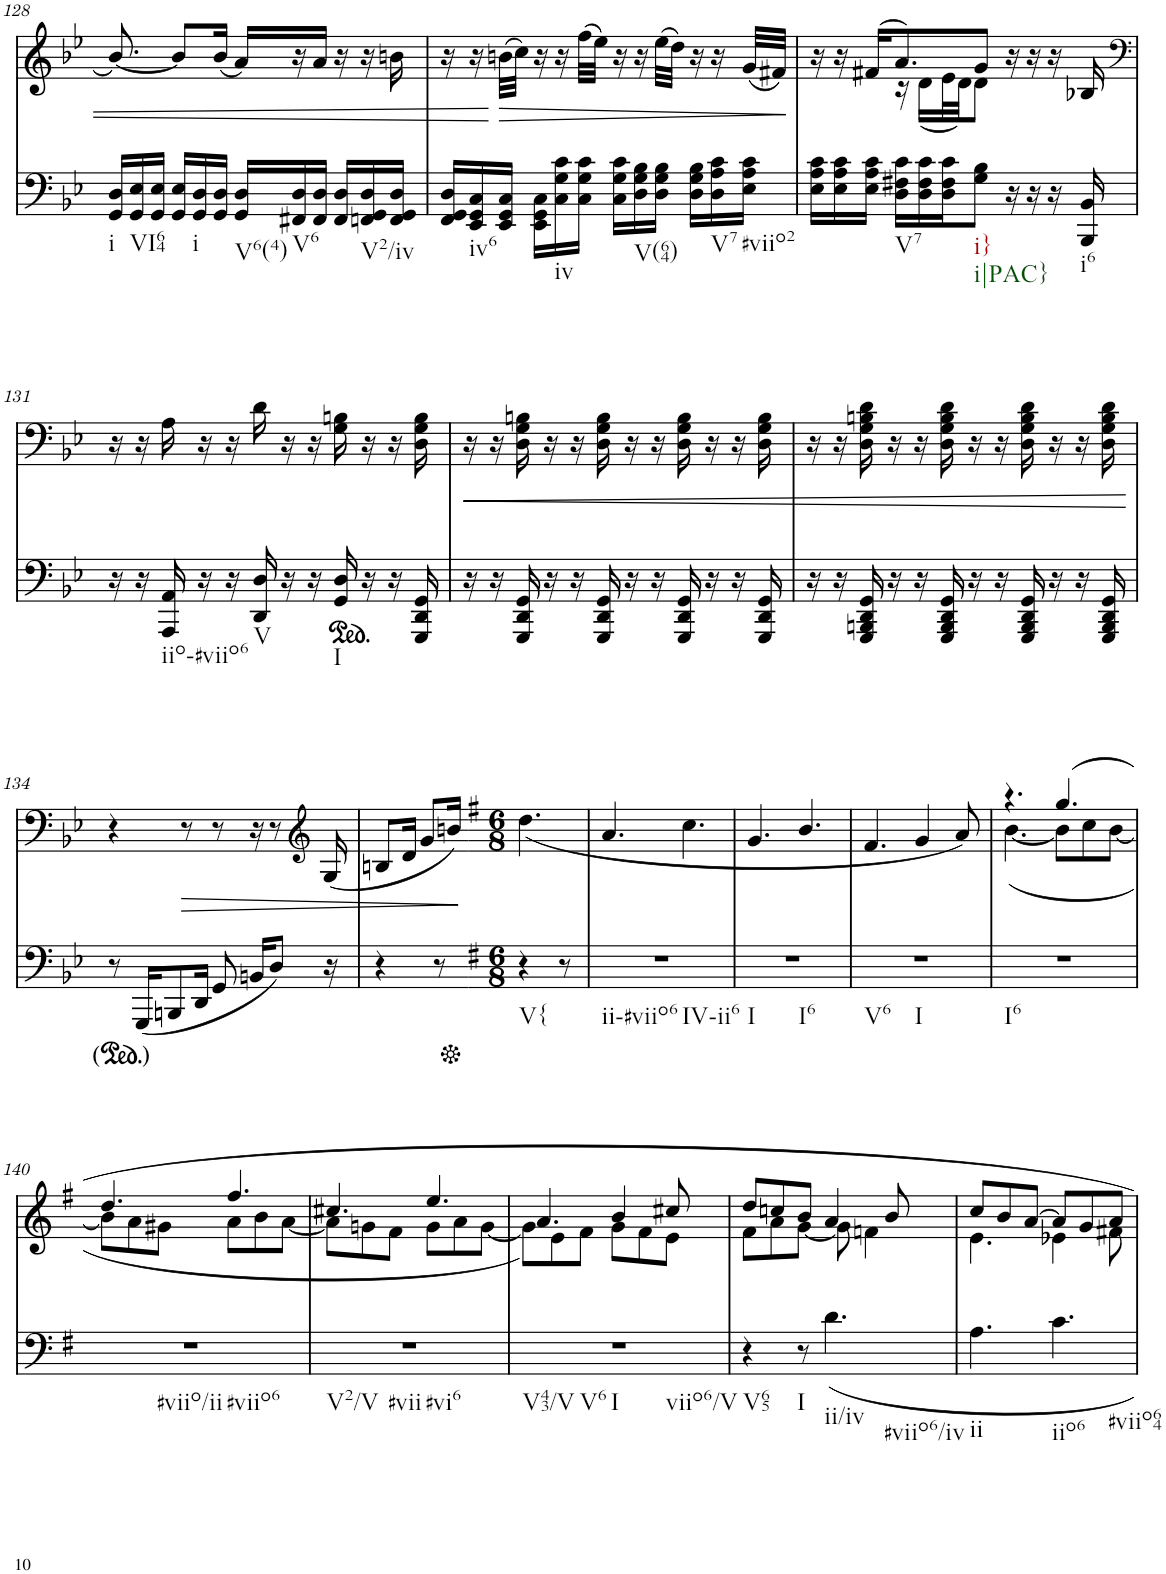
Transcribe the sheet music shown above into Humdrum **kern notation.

**kern	**kern	**dynam
*part2	*part1	*part1
*staff2	*staff1	*staff1
*I"Piano	*I"Piano	*
*I'Pno	*I'Pno	*
!!LO:PB:g=z
*clefF4	*clefG2	*
*k[b-e-]	*k[b-e-]	*
*M12/16	*M12/16	*
=128	=128	=128
!LO:TX:b:t=i	!	!
16GG/ 16D/LL	[8.b-/	.
!LO:TX:b:t=VI64	!	!
16GG/ 16E-/	.	.
16GG/ 16E-/JJ	.	.
16GG/ 16E-/LL	8b-/L]	.
!LO:TX:b:t=i	!	!
16GG/ 16D/	.	.
16GG/ 16D/JJ	(16b-/Jk	.
!LO:TX:b:t=V6(4)	!	!
16GG/ 16D/LL	16a/LL)	.
!LO:TX:b:t=V6	!	!
16FF#X/ 16D/	16r	.
16FF#/ 16D/JJ	16a/JJ	.
16FF#/ 16D/LL	16r	.
!LO:TX:b:t=V2/iv	!	!
16FFn/ 16GG/ 16D/	16r	.
16FF/ 16GG/ 16D/JJ	16bn\	.
=129	=129	=129
16FF/ 16GG/ 16D/LL	16r	.
!LO:TX:b:t=iv6	!	!
16EE-/ 16GG/ 16C/	16r	.
!	!	!LO:HP:b
16EE-/ 16GG/ 16C/JJ	(32bn\LLL	>
.	32cc\JJJ)	.
16EE-\ 16GG\ 16C\LL	16r	.
!LO:TX:b:t=iv	!	!
16C\ 16G\ 16c\	16r	.
16C\ 16G\ 16c\JJ	(32ff\LLL	.
.	32ee-\JJJ)	.
16C\ 16G\ 16c\LL	16r	.
!LO:TX:b:t=V(64)	!	!
16D\ 16G\ 16B-\	16r	.
16D\ 16G\ 16B-\JJ	(32ee-\LLL	.
.	32dd\JJJ)	.
16D\ 16G\ 16B-\LL	16r	.
!LO:TX:b:t=V7	!	!
16D\ 16A\ 16c\	16r	.
!LO:TX:b:t=#viio2	!	!
16E-\ 16A\ 16c\JJ	(32g/LLL	.
.	32f#X/JJJ)	.
=130	=130	=130
*	*^	*
16E-\ 16A\ 16c\LL	16r	8.ryy	.
16E-\ 16A\ 16c\	16r	.	.
16E-\ 16A\ 16c\JJ	(16f#X/KL	.	.
!LO:TX:b:t=V7	!	!	!
16D\ 16F#X\ 16c\LL	8.a/)	16r	.
16D\ 16F#\ 16c\	.	(16d\LL	.
16D\ 16F#\ 16c\J	.	32e-\L	.
.	.	32d\JJ)	.
!LO:TX:b:t=i}	!	!	!
!LO:TX:b:t=i|PAC}	!	!	!
8G\ 8B-\J	8g/J	8d\J	.
16r	16r	4ryy	.
16r	16r	.	.
16r	16r	.	.
!LO:TX:b:t=i6	!	!	!
16BBB-/ 16BB-/	16B-X/	.	.
*	*v	*v	*
!!LO:LB:g=z
=131	=131	=131
*	*clefF4	*
16r	16r	.
16r	16r	.
!LO:TX:b:t=iio-#viio6	!	!
16AAA/ 16AA/	16A\	.
16r	16r	.
16r	16r	.
!LO:TX:b:t=V	!	!
16DD/ 16D/	16d\	.
16r	16r	.
16r	16r	.
*ped	*	*
!LO:TX:b:t=I	!	!
16GG/ 16D/	16G\ 16Bn\	.
16r	16r	.
16r	16r	.
16GGG/ 16DD/ 16GG/	16D\ 16G\ 16B\	.
=132	=132	=132
!	!	!LO:HP:b
16r	16r	<
16r	16r	.
16GGG/ 16DD/ 16GG/	16D\ 16G\ 16Bn\	.
16r	16r	.
16r	16r	.
16GGG/ 16DD/ 16GG/	16D\ 16G\ 16B\	.
16r	16r	.
16r	16r	.
16GGG/ 16DD/ 16GG/	16D\ 16G\ 16B\	.
16r	16r	.
16r	16r	.
16GGG/ 16DD/ 16GG/	16D\ 16G\ 16B\	.
=133	=133	=133
16r	16r	.
16r	16r	.
16GGG/ 16BBBn/ 16DD/ 16GG/	16D\ 16G\ 16Bn\ 16d\	.
16r	16r	.
16r	16r	.
16GGG/ 16BBB/ 16DD/ 16GG/	16D\ 16G\ 16B\ 16d\	.
16r	16r	.
16r	16r	.
16GGG/ 16BBB/ 16DD/ 16GG/	16D\ 16G\ 16B\ 16d\	.
16r	16r	.
16r	16r	.
16GGG/ 16BBB/ 16DD/ 16GG/	16D\ 16G\ 16B\ 16d\	.
.	.	]
!!LO:LB:g=z
=134	=134	=134
8r	4r	.
(16GGG/KL	.	.
8BBBn/	.	.
.	8r	.
16DD/Jk	.	.
8GG/	8r	.
16BBn/KL	16r	.
8D/J)	8r	.
*	*clefG2	*
16r	(16G/	.
=135	=135	=135
4r	8Bn/L	.
.	16d/Jk	.
.	8g/L	.
8r	.	.
.	16bn/Jk)	.
.	.	[
=135X5-	=135X5-	=135X5-
*k[f#]	*k[f#]	*
*M6/8	*M6/8	*
*Xped	*	*
!LO:TX:b:t=V{	!	!
4r	(<4.dd\	.
8r	.	.
=136	=136	=136
!LO:TX:b:t=ii-#viio6	!	!
!LO:TX:b:t=IV-ii6	!	!
2.r	4.a/	.
.	4.cc\	.
=137	=137	=137
!LO:TX:b:t=I	!	!
!LO:TX:b:t=I6	!	!
2.r	4.g/	.
.	4.b/	.
=138	=138	=138
!LO:TX:b:t=V6	!	!
!LO:TX:b:t=I	!	!
2.r	4.f#/	.
.	4g/	.
.	8a/)	.
=139	=139	=139
*	*^	*
!LO:TX:b:t=I6	!	!	!
2.r	4.r	([4.b\	.
.	4.gg/	8b\L]	.
.	.	8cc\	.
.	.	[8b\J	.
!!LO:LB:g=z	!!
=140	=140	=140	=140
!LO:TX:b:t=#viio/ii	!	!	!
!LO:TX:b:t=#viio6	!	!	!
2.r	4.dd/	8b\L]	.
.	.	8a\	.
.	.	8g#X\J	.
.	4.ff#/	8a\L	.
.	.	8b\	.
.	.	[8a\J	.
=141	=141	=141	=141
!LO:TX:b:t=V2/V	!	!	!
!LO:TX:b:t=#vii	!	!	!
!LO:TX:b:t=#vi6	!	!	!
2.r	4.cc#X/	8a\L]	.
.	.	8gn\	.
.	.	8f#\J	.
.	4.ee/	8g\L	.
.	.	8a\	.
.	.	[8g\J	.
=142	=142	=142	=142
!LO:TX:b:t=V43/V	!	!	!
!LO:TX:b:t=V6	!	!	!
!LO:TX:b:t=I	!	!	!
!LO:TX:b:t=viio6/V	!	!	!
2.r	4.a/	8g\L])	.
.	.	8e\	.
.	.	8f#\J	.
.	4b/	8g\L	.
.	.	8f#\	.
.	8cc#X/	8e\J	.
=143	=143	=143	=143
!LO:TX:b:t=V65	!	!	!
4r	8dd/L	8f#\L	.
.	8ccn/	8a\	.
!LO:TX:b:t=I	!	!	!
8r	8b/J	[8g\J	.
!LO:TX:b:t=ii/iv	!	!	!
!LO:TX:b:t=#viio6/iv	!	!	!
4.d\	4a/	8g\]	.
.	.	4fn\	.
.	8b/	.	.
=144	=144	=144	=144
!LO:TX:b:t=ii	!	!	!
4.A\	8cc/L	4.e\	.
.	8b/	.	.
.	[8a/J	.	.
!LO:TX:b:t=iio6	!	!	!
!LO:TX:b:t=#viio64	!	!	!
4.c\	8a/L]	4e-X\	.
.	8g/	.	.
.	8a/J	8f#X\	.
*	*v	*v	*
=	=	=
*-	*-	*-
